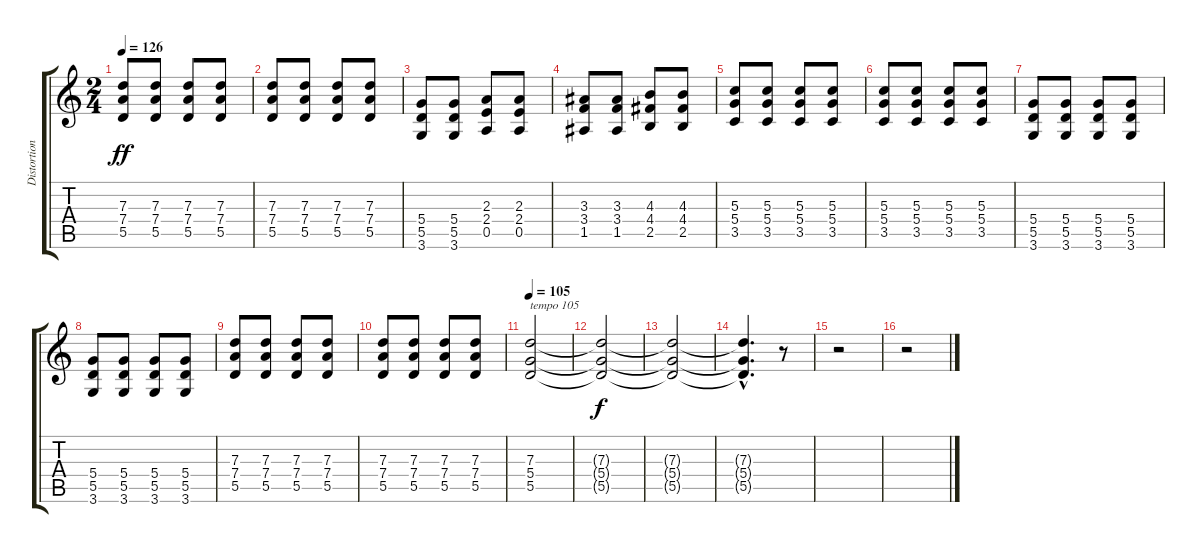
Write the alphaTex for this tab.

\track ("Distortion" "Distortion") {instrument distortionguitar}
\staff {score tabs}
\tuning (E4 B3 G3 D3 A2 E2) {hide}
\ts (2 4)
\tempo 126
\clef g2
\ks c
(7.3 7.4 5.5).8{dy ff} (7.3 7.4 5.5).8 (7.3 7.4 5.5).8 (7.3 7.4 5.5).8 |
(7.3 7.4 5.5).8 (7.3 7.4 5.5).8 (7.3 7.4 5.5).8 (7.3 7.4 5.5).8 |
(5.4 5.5 3.6).8 (5.4 5.5 3.6).8 (2.3 2.4 0.5).8 (2.3 2.4 0.5).8 |
(3.3 3.4 1.5).8 (3.3 3.4 1.5).8 (4.3 4.4 2.5).8 (4.3 4.4 2.5).8 |
(5.3 5.4 3.5).8 (5.3 5.4 3.5).8 (5.3 5.4 3.5).8 (5.3 5.4 3.5).8 |
(5.3 5.4 3.5).8 (5.3 5.4 3.5).8 (5.3 5.4 3.5).8 (5.3 5.4 3.5).8 |
(5.4 5.5 3.6).8 (5.4 5.5 3.6).8 (5.4 5.5 3.6).8 (5.4 5.5 3.6).8 |
(5.4 5.5 3.6).8 (5.4 5.5 3.6).8 (5.4 5.5 3.6).8 (5.4 5.5 3.6).8 |
(7.3 7.4 5.5).8 (7.3 7.4 5.5).8 (7.3 7.4 5.5).8 (7.3 7.4 5.5).8 |
(7.3 7.4 5.5).8 (7.3 7.4 5.5).8 (7.3 7.4 5.5).8 (7.3 7.4 5.5).8 |
\tempo 105
(7.3 5.4 5.5).2{txt "tempo 105"} |
(7.3{t} 5.4{t} 5.5{t}).2{dy f} |
(7.3{t} 5.4{t} 5.5{t}).2 |
(7.3{hac t} 5.4{hac t} 5.5{hac t}).4{d} r.8 |
r.2 |
r.2
